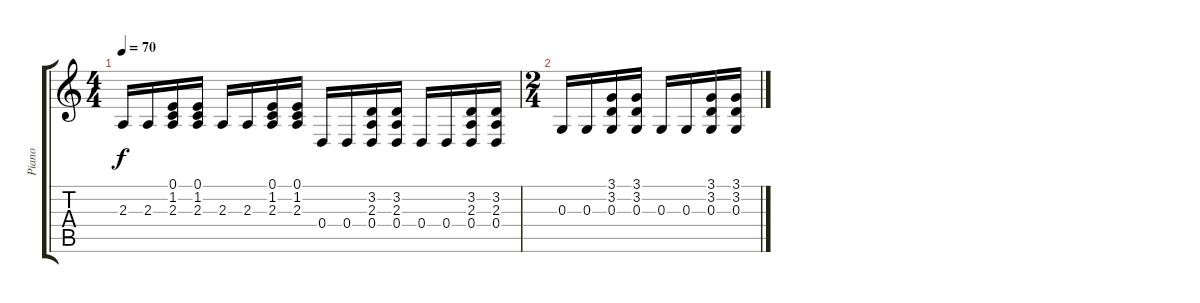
\track ("Piano" "Piano") {instrument electricpiano1}
\staff {score tabs}
\tuning (E4 B3 G3 D3 A2 E2) {hide}
\ts (4 4)
\tempo 70
\clef g2
\ks c
2.3.16{dy f} 2.3.16 (0.1 1.2 2.3).16 (0.1 1.2 2.3).16 2.3.16 2.3.16 (0.1 1.2 2.3).16 (0.1 1.2 2.3).16 0.4.16 0.4.16 (3.2 2.3 0.4).16 (3.2 2.3 0.4).16 0.4.16 0.4.16 (3.2 2.3 0.4).16 (3.2 2.3 0.4).16 |
\ts (2 4)
0.3.16 0.3.16 (3.1 3.2 0.3).16 (3.1 3.2 0.3).16 0.3.16 0.3.16 (3.1 3.2 0.3).16 (3.1 3.2 0.3).16
